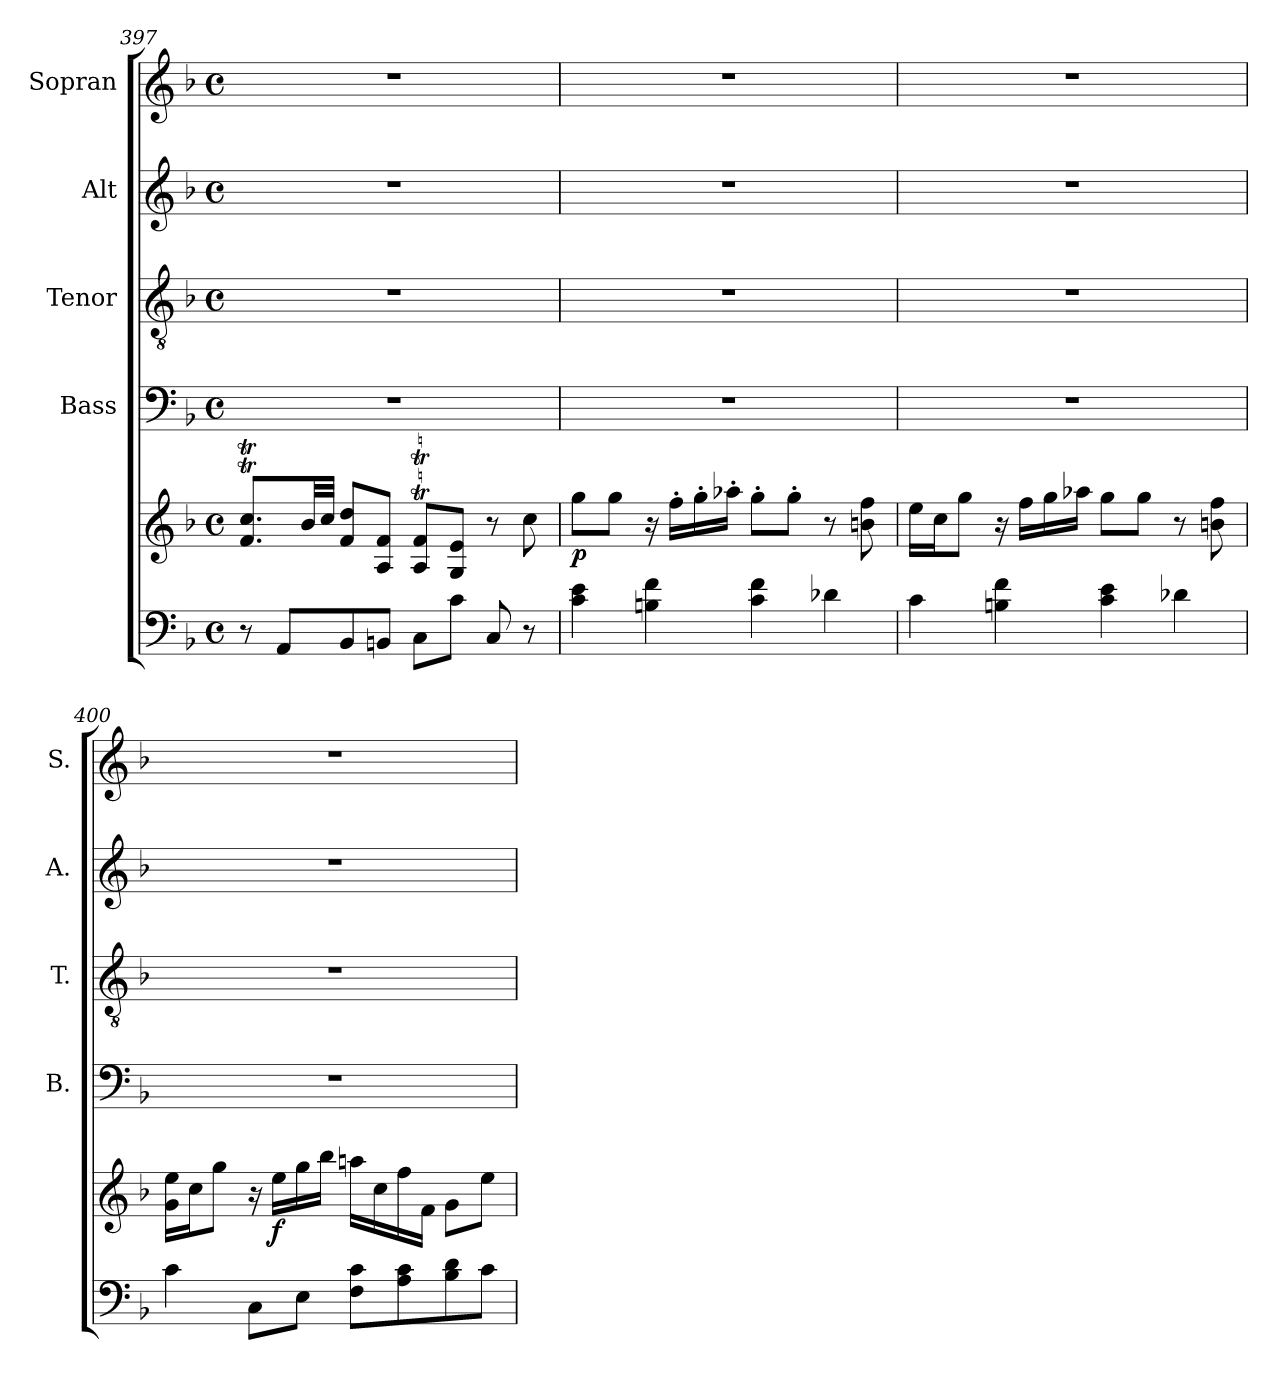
**kern	**kern	**dynam	**kern	**kern	**kern	**kern
*part5	*part5	*part5	*part4	*part3	*part2	*part1
*staff6	*staff5	*staff5/6	*staff4	*staff3	*staff2	*staff1
*	*	*	*I"Bass	*I"Tenor	*I"Alt	*I"Sopran
*	*	*	*I'B.	*I'T.	*I'A.	*I'S.
*clefF4	*clefG2	*	*clefF4	*clefGv2	*clefG2	*clefG2
*k[b-]	*k[b-]	*	*k[b-]	*k[b-]	*k[b-]	*k[b-]
*F:	*F:	*	*F:	*F:	*F:	*F:
*M4/4	*M4/4	*	*M4/4	*M4/4	*M4/4	*M4/4
*met(c)	*met(c)	*	*met(c)	*met(c)	*met(c)	*met(c)
=397	=397	=397	=397	=397	=397	=397
8r	8.f/T 8.cc/TL	.	1r	1r	1r	1r
8AA/L	.	.	.	.	.	.
.	32b-/LL	.	.	.	.	.
.	32cc/JJJ	.	.	.	.	.
8BB-/	8f/ 8dd/L	.	.	.	.	.
8BBn/J	8A/ 8f/J	.	.	.	.	.
8C\L	8A/T 8f/TL	.	.	.	.	.
8c\J	8G/ 8e/J	.	.	.	.	.
8C/	8r	.	.	.	.	.
8r	8cc\	.	.	.	.	.
=398	=398	=398	=398	=398	=398	=398
!	!	!LO:DY:b	!	!	!	!
4c\ 4e\	8gg\L	p	1r	1r	1r	1r
.	8gg\J	.	.	.	.	.
4Bn\ 4f\	16r	.	.	.	.	.
.	16ff'>\LL	.	.	.	.	.
.	16gg'>\	.	.	.	.	.
.	16aa-X'>\JJ	.	.	.	.	.
4c\ 4f\	8gg'>\L	.	.	.	.	.
.	8gg'>\J	.	.	.	.	.
4d-X\	8r	.	.	.	.	.
.	8bn\ 8ff\	.	.	.	.	.
=399	=399	=399	=399	=399	=399	=399
4c\	16ee\LL	.	1r	1r	1r	1r
.	16cc\J	.	.	.	.	.
.	8gg\J	.	.	.	.	.
4Bn\ 4f\	16r	.	.	.	.	.
.	16ff\LL	.	.	.	.	.
.	16gg\	.	.	.	.	.
.	16aa-X\JJ	.	.	.	.	.
4c\ 4e\	8gg\L	.	.	.	.	.
.	8gg\J	.	.	.	.	.
4d-X\	8r	.	.	.	.	.
.	8bn\ 8ff\	.	.	.	.	.
!!LO:LB:g=z
=400	=400	=400	=400	=400	=400	=400
4c\	16g\ 16ee\LL	.	1r	1r	1r	1r
.	16cc\J	.	.	.	.	.
.	8gg\J	.	.	.	.	.
8C\L	16r	.	.	.	.	.
!	!	!LO:DY:b	!	!	!	!
.	16ee\LL	f	.	.	.	.
8E\J	16gg\	.	.	.	.	.
.	16bb-\JJ	.	.	.	.	.
8F\ 8c\L	16aan\LL	.	.	.	.	.
.	16cc\	.	.	.	.	.
8A\ 8c\	16ff\	.	.	.	.	.
.	16f\JJ	.	.	.	.	.
8B-\ 8d\	8g\L	.	.	.	.	.
8c\J	8ee\J	.	.	.	.	.
=	=	=	=	=	=	=
*-	*-	*-	*-	*-	*-	*-
